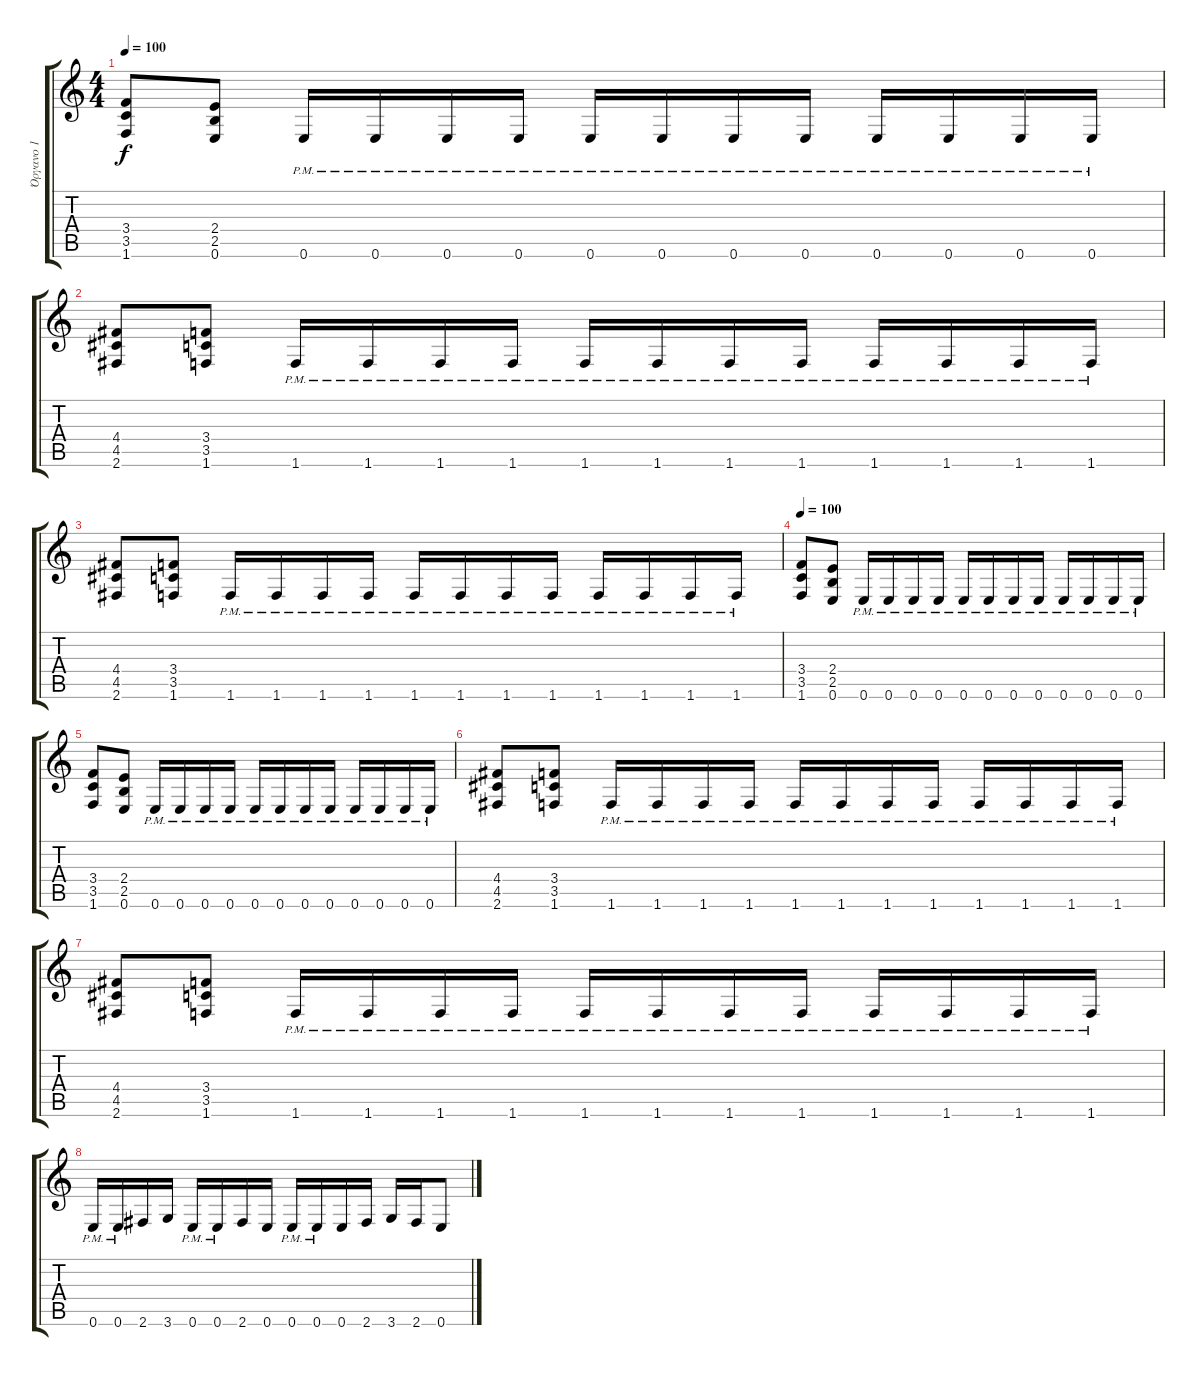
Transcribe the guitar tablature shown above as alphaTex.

\track ("Όργανο 1" "Όργανο 1") {instrument distortionguitar}
\staff {score tabs}
\tuning (E4 B3 G3 D3 A2 E2) {hide}
\ts (4 4)
\tempo 100
\clef g2
\ks c
(3.4 3.5 1.6).8{dy f} (2.4 2.5 0.6).8 0.6{pm}.16 0.6{pm}.16 0.6{pm}.16 0.6{pm}.16 0.6{pm}.16 0.6{pm}.16 0.6{pm}.16 0.6{pm}.16 0.6{pm}.16 0.6{pm}.16 0.6{pm}.16 0.6{pm}.16 |
(4.4 4.5 2.6).8 (3.4 3.5 1.6).8 1.6{pm}.16 1.6{pm}.16 1.6{pm}.16 1.6{pm}.16 1.6{pm}.16 1.6{pm}.16 1.6{pm}.16 1.6{pm}.16 1.6{pm}.16 1.6{pm}.16 1.6{pm}.16 1.6{pm}.16 |
(4.4 4.5 2.6).8 (3.4 3.5 1.6).8 1.6{pm}.16 1.6{pm}.16 1.6{pm}.16 1.6{pm}.16 1.6{pm}.16 1.6{pm}.16 1.6{pm}.16 1.6{pm}.16 1.6{pm}.16 1.6{pm}.16 1.6{pm}.16 1.6{pm}.16 |
\tempo 100
(3.4 3.5 1.6).8 (2.4 2.5 0.6).8 0.6{pm}.16 0.6{pm}.16 0.6{pm}.16 0.6{pm}.16 0.6{pm}.16 0.6{pm}.16 0.6{pm}.16 0.6{pm}.16 0.6{pm}.16 0.6{pm}.16 0.6{pm}.16 0.6{pm}.16 |
(3.4 3.5 1.6).8 (2.4 2.5 0.6).8 0.6{pm}.16 0.6{pm}.16 0.6{pm}.16 0.6{pm}.16 0.6{pm}.16 0.6{pm}.16 0.6{pm}.16 0.6{pm}.16 0.6{pm}.16 0.6{pm}.16 0.6{pm}.16 0.6{pm}.16 |
(4.4 4.5 2.6).8 (3.4 3.5 1.6).8 1.6{pm}.16 1.6{pm}.16 1.6{pm}.16 1.6{pm}.16 1.6{pm}.16 1.6{pm}.16 1.6{pm}.16 1.6{pm}.16 1.6{pm}.16 1.6{pm}.16 1.6{pm}.16 1.6{pm}.16 |
(4.4 4.5 2.6).8 (3.4 3.5 1.6).8 1.6{pm}.16 1.6{pm}.16 1.6{pm}.16 1.6{pm}.16 1.6{pm}.16 1.6{pm}.16 1.6{pm}.16 1.6{pm}.16 1.6{pm}.16 1.6{pm}.16 1.6{pm}.16 1.6{pm}.16 |
0.6{pm}.16 0.6{pm}.16 2.6.16 3.6.16 0.6{pm}.16 0.6{pm}.16 2.6.16 0.6.16 0.6{pm}.16 0.6{pm}.16 0.6.16 2.6.16 3.6.16 2.6.16 0.6.8
